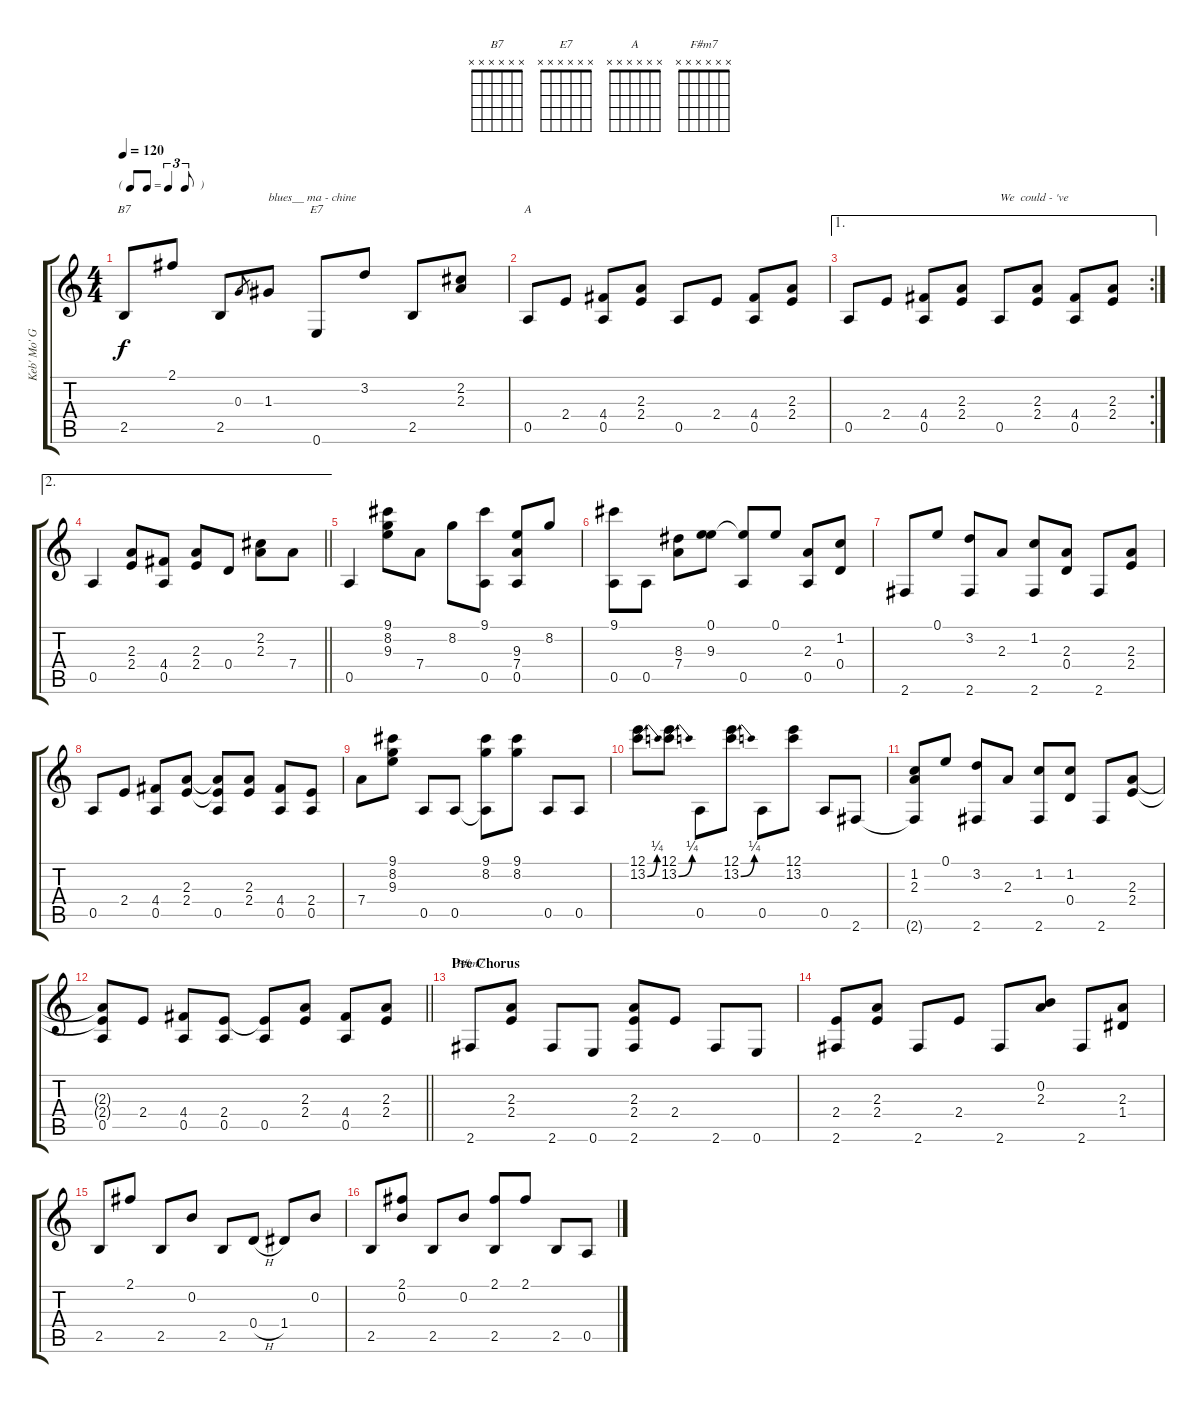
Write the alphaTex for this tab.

\track ("Keb' Mo' Guitar" "Keb' Mo' G") {instrument acousticguitarnylon}
\staff {score tabs}
\tuning (E4 B3 G3 D3 A2 E2) {hide}
\chord ("B7" x x x x x x)
\chord ("E7" x x x x x x)
\chord ("A" x x x x x x)
\chord ("F#m7" x x x x x x)
\ts (4 4)
\tf triplet8th
\tempo 120
\clef g2
\ks c
2.5.8{ch "B7" dy f} 2.1.8 2.5.8 0.3.8{gr} 1.3.8{txt "blues__ ma - chine"} 0.6.8{ch "E7"} 3.2.8 2.5.8 (2.2 2.3).8 |
0.5.8{ch "A"} 2.4.8 (4.4 0.5).8 (2.3 2.4).8 0.5.8 2.4.8 (4.4 0.5).8 (2.3 2.4).8 |
\ae 1
\rc 2
0.5.8 2.4.8 (4.4 0.5).8 (2.3 2.4).8 0.5.8{txt "We  could - 've"} (2.3 2.4).8 (4.4 0.5).8 (2.3 2.4).8 |
\ae 2
\barLineRight lightlight
0.5.4 (2.3 2.4).8 (4.4 0.5).8 (2.3 2.4).8 0.4.8 (2.2 2.3).8 7.4.8 |
0.5.4 (9.1 8.2 9.3).8 7.4.8 8.2.8 (9.1 0.5).8 (9.3 7.4 0.5).8 8.2.8 |
(9.1 0.5).8 0.5.8 (8.3 7.4).8 (0.1 9.3).8 (0.1{t} 0.5).8 0.1.8 (2.3 0.5).8 (1.2 0.4).8 |
2.6.8 0.1.8 (3.2 2.6).8 2.3.8 (1.2 2.6).8 (2.3 0.4).8 2.6.8 (2.3 2.4).8 |
0.5.8 2.4.8 (4.4 0.5).8 (2.3 2.4).8 (2.3{t} 2.4{t} 0.5).8 (2.3 2.4).8 (4.4 0.5).8 (2.4 0.5).8 |
7.4.8 (9.1 8.2 9.3).8 0.5.8 0.5.8 (9.1 8.2 0.5{t}).8 (9.1 8.2).8 0.5.8 0.5.8 |
(12.1 13.2{be (bend 0 0 60 1)}).8 (12.1 13.2{be (bend 0 0 60 1)}).8 0.5.8 (12.1 13.2{be (bend 0 0 60 1)}).8 0.5.8 (12.1 13.2).8 0.5.8 2.6.8 |
(1.2 2.3 2.6{t}).8 0.1.8 (3.2 2.6).8 2.3.8 (1.2 2.6).8 (1.2 0.4).8 2.6.8 (2.3 2.4).8 |
\barLineRight lightlight
(2.3{t} 2.4{t} 0.5).8 2.4.8 (4.4 0.5).8 (2.4 0.5).8 (2.4{t} 0.5).8 (2.3 2.4).8 (4.4 0.5).8 (2.3 2.4).8 |
\section ("" "Pre Chorus")
2.6.8{ch "F#m7"} (2.3 2.4).8 2.6.8 0.6.8 (2.3 2.4 2.6).8 2.4.8 2.6.8 0.6.8 |
(2.4 2.6).8 (2.3 2.4).8 2.6.8 2.4.8 2.6.8 (0.2 2.3).8 2.6.8 (2.3 1.4).8 |
2.5.8 2.1.8 2.5.8 0.2.8 2.5.8 0.4{h}.8 1.4.8 0.2.8 |
2.5.8 (2.1 0.2).8 2.5.8 0.2.8 (2.1 2.5).8 2.1.8 2.5.8 0.5.8
